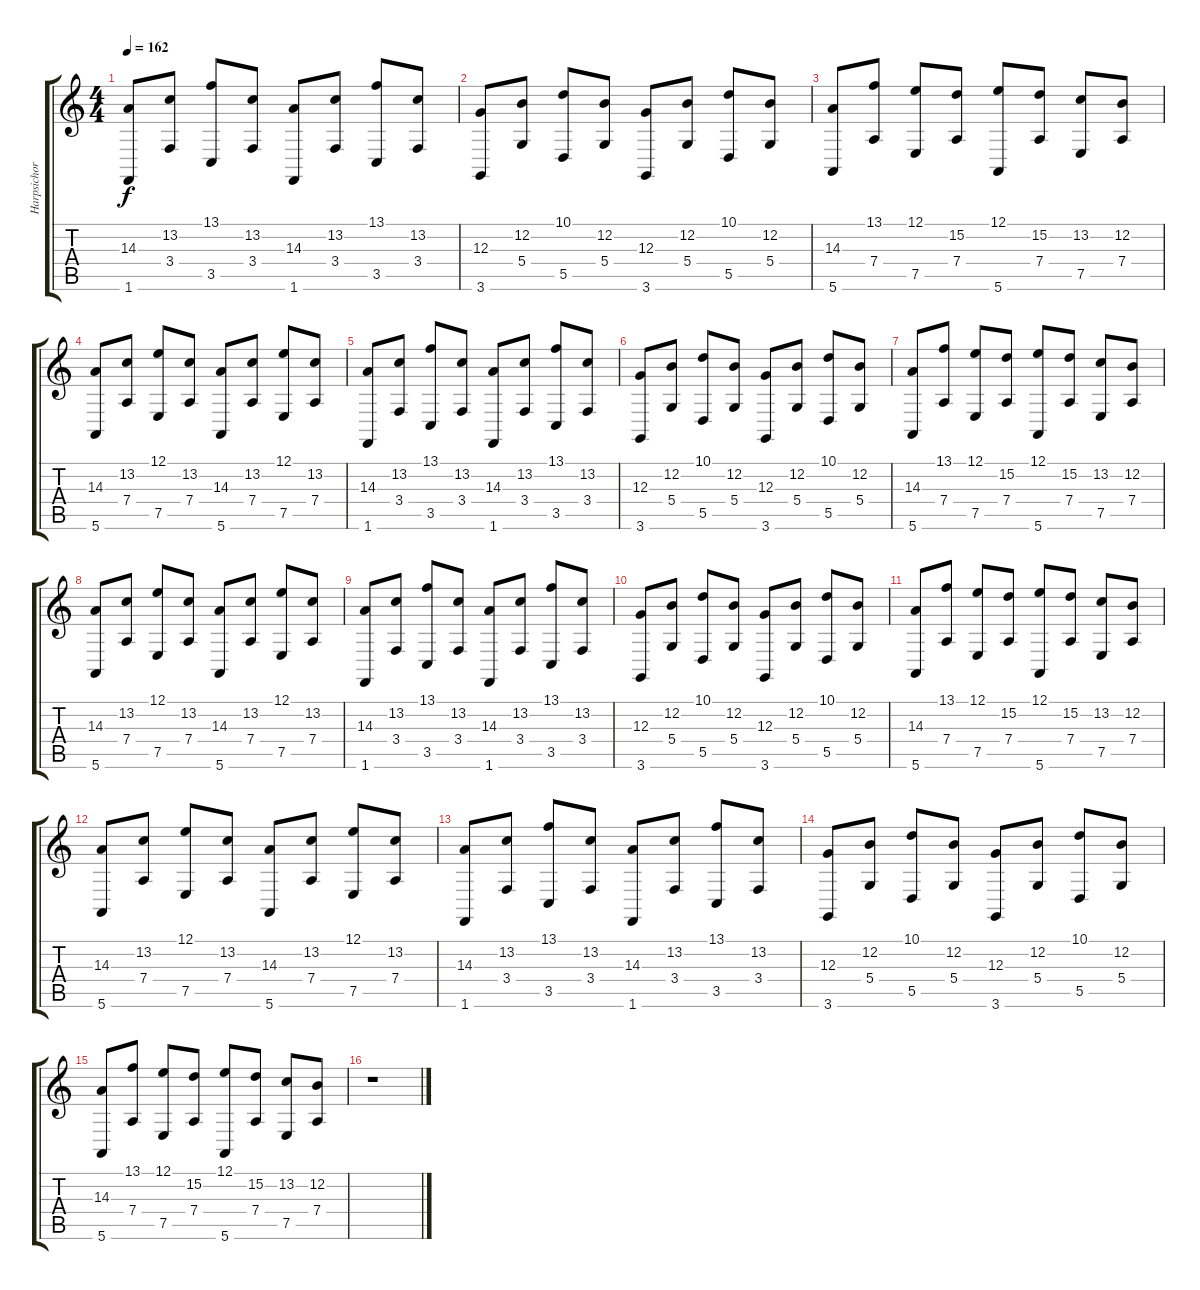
\track ("Harpsichord" "Harpsichor") {instrument harpsichord}
\staff {score tabs}
\tuning (E4 B3 G3 D3 A2 E2) {hide}
\ts (4 4)
\tempo 162
\clef g2
\ks c
(14.3 1.6).8{dy f} (13.2 3.4).8 (13.1 3.5).8 (13.2 3.4).8 (14.3 1.6).8 (13.2 3.4).8 (13.1 3.5).8 (13.2 3.4).8 |
(12.3 3.6).8 (12.2 5.4).8 (10.1 5.5).8 (12.2 5.4).8 (12.3 3.6).8 (12.2 5.4).8 (10.1 5.5).8 (12.2 5.4).8 |
(14.3 5.6).8 (13.1 7.4).8 (12.1 7.5).8 (15.2 7.4).8 (12.1 5.6).8 (15.2 7.4).8 (13.2 7.5).8 (12.2 7.4).8 |
(14.3 5.6).8 (13.2 7.4).8 (12.1 7.5).8 (13.2 7.4).8 (14.3 5.6).8 (13.2 7.4).8 (12.1 7.5).8 (13.2 7.4).8 |
(14.3 1.6).8 (13.2 3.4).8 (13.1 3.5).8 (13.2 3.4).8 (14.3 1.6).8 (13.2 3.4).8 (13.1 3.5).8 (13.2 3.4).8 |
(12.3 3.6).8 (12.2 5.4).8 (10.1 5.5).8 (12.2 5.4).8 (12.3 3.6).8 (12.2 5.4).8 (10.1 5.5).8 (12.2 5.4).8 |
(14.3 5.6).8 (13.1 7.4).8 (12.1 7.5).8 (15.2 7.4).8 (12.1 5.6).8 (15.2 7.4).8 (13.2 7.5).8 (12.2 7.4).8 |
(14.3 5.6).8 (13.2 7.4).8 (12.1 7.5).8 (13.2 7.4).8 (14.3 5.6).8 (13.2 7.4).8 (12.1 7.5).8 (13.2 7.4).8 |
(14.3 1.6).8 (13.2 3.4).8 (13.1 3.5).8 (13.2 3.4).8 (14.3 1.6).8 (13.2 3.4).8 (13.1 3.5).8 (13.2 3.4).8 |
(12.3 3.6).8 (12.2 5.4).8 (10.1 5.5).8 (12.2 5.4).8 (12.3 3.6).8 (12.2 5.4).8 (10.1 5.5).8 (12.2 5.4).8 |
(14.3 5.6).8 (13.1 7.4).8 (12.1 7.5).8 (15.2 7.4).8 (12.1 5.6).8 (15.2 7.4).8 (13.2 7.5).8 (12.2 7.4).8 |
(14.3 5.6).8 (13.2 7.4).8 (12.1 7.5).8 (13.2 7.4).8 (14.3 5.6).8 (13.2 7.4).8 (12.1 7.5).8 (13.2 7.4).8 |
(14.3 1.6).8 (13.2 3.4).8 (13.1 3.5).8 (13.2 3.4).8 (14.3 1.6).8 (13.2 3.4).8 (13.1 3.5).8 (13.2 3.4).8 |
(12.3 3.6).8 (12.2 5.4).8 (10.1 5.5).8 (12.2 5.4).8 (12.3 3.6).8 (12.2 5.4).8 (10.1 5.5).8 (12.2 5.4).8 |
(14.3 5.6).8 (13.1 7.4).8 (12.1 7.5).8 (15.2 7.4).8 (12.1 5.6).8 (15.2 7.4).8 (13.2 7.5).8 (12.2 7.4).8 |
\section ("" "")
r.1
